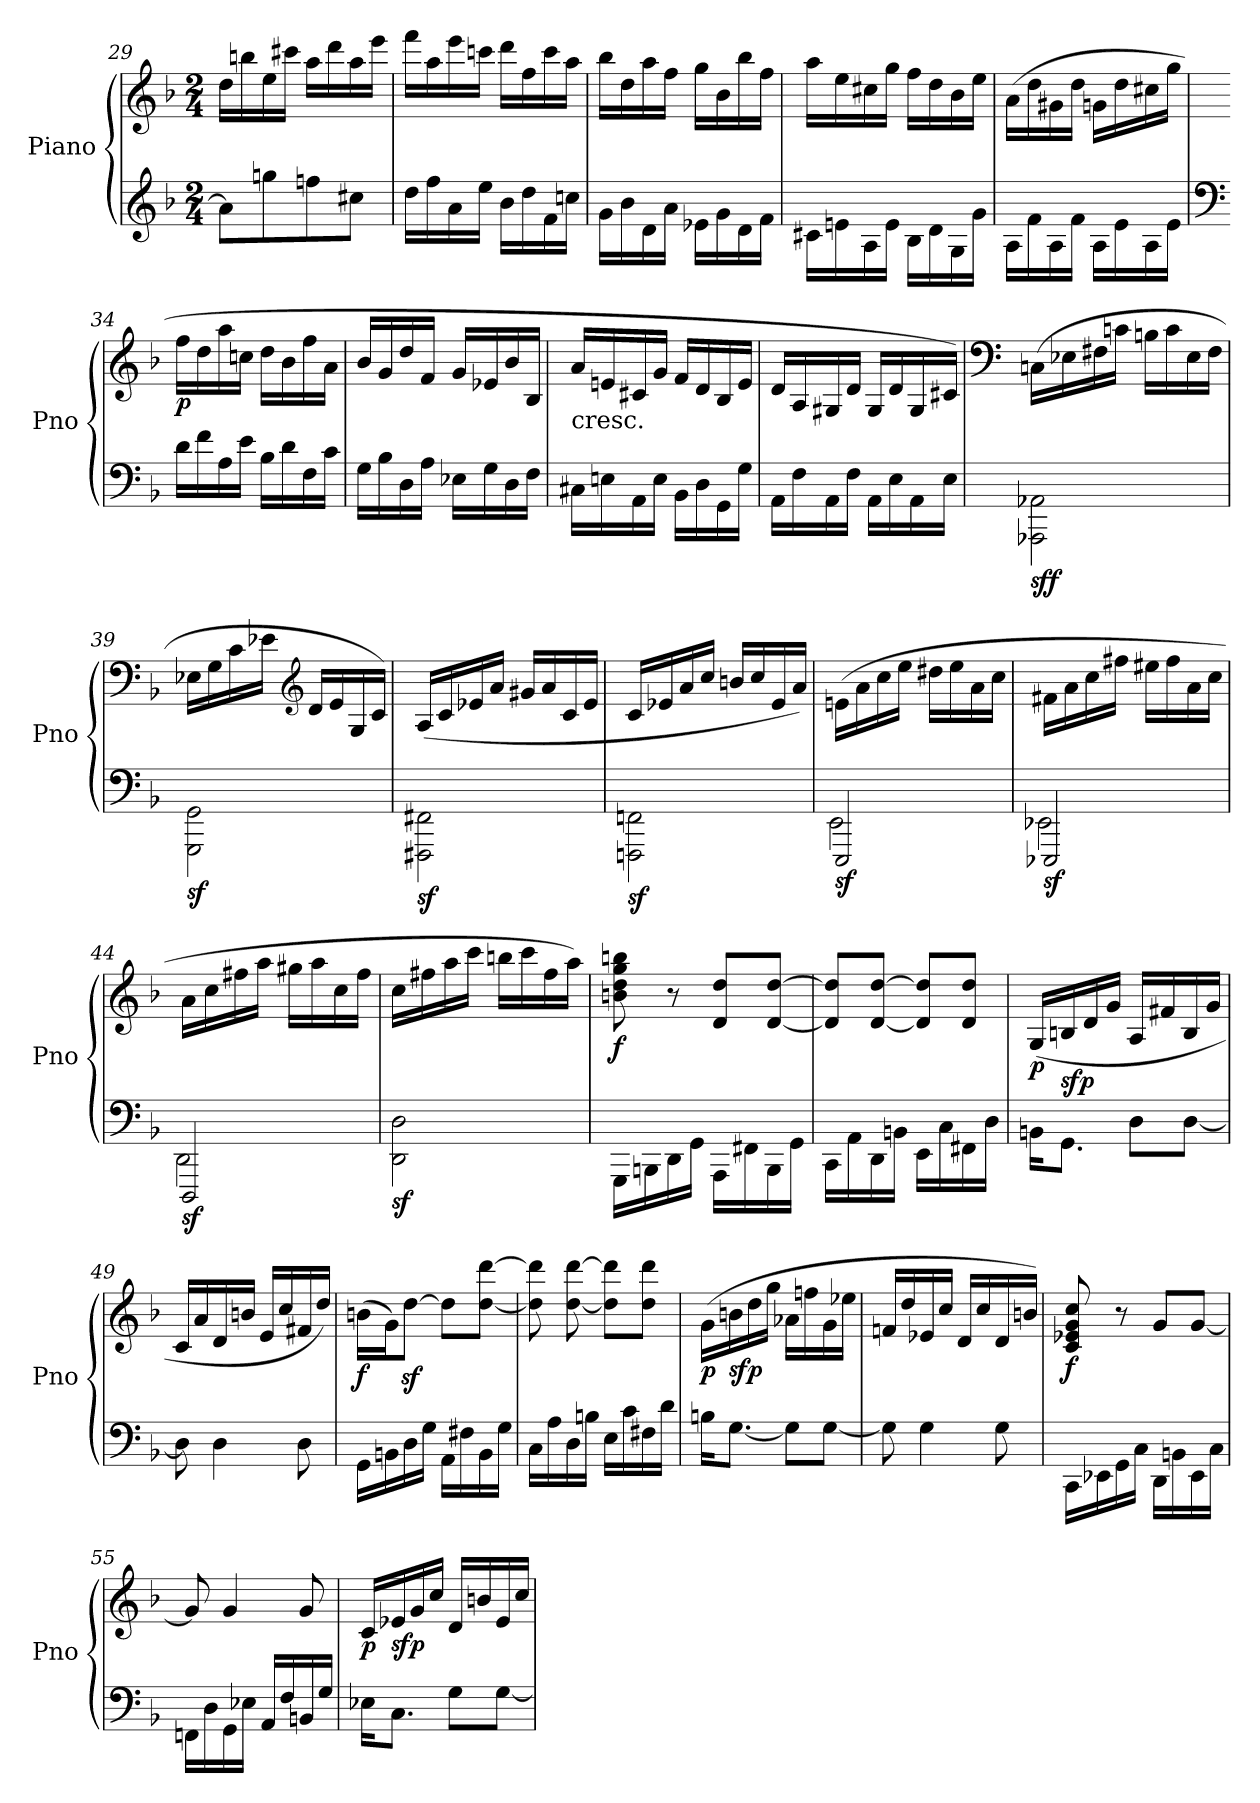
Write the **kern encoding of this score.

**kern	**kern	**dynam
*part1	*part1	*part1
*staff2	*staff1	*staff1/2
*I"Piano	*	*
*I'Pno	*	*
!!LO:LB:g=z
*clefG2	*clefG2	*
*k[b-]	*k[b-]	*
*F:	*F:	*
*M2/4	*M2/4	*
=29	=29	=29
*^	*	*
2ryy	8a\L]	16dd\LL	.
.	.	16bbn\	.
.	8ggn\	16ee\	.
.	.	16ccc#X\JJ	.
.	8ffn\	16aa\LL	.
.	.	16ddd\	.
.	8cc#X\J	16aa\	.
.	.	16eee\JJ	.
=30	=30	=30	=30
2ryy	16dd\LL	16fff\LL	.
.	16ff\	16aa\	.
.	16a\	16eee\	.
.	16ee\JJ	16cccn\JJ	.
.	16b-\LL	16ddd\LL	.
.	16dd\	16ff\	.
.	16f\	16ccc\	.
.	16ccn\JJ	16aa\JJ	.
=31	=31	=31	=31
2ryy	16g\LL	16bb-\LL	.
.	16b-\	16dd\	.
.	16d\	16aa\	.
.	16a\JJ	16ff\JJ	.
.	16e-X\LL	16gg\LL	.
.	16g\	16b-\	.
.	16d\	16bb-\	.
.	16f\JJ	16ff\JJ	.
=32	=32	=32	=32
2ryy	16c#X\LL	16aa\LL	.
.	16en\	16ee\	.
.	16A\	16cc#X\	.
.	16e\JJ	16gg\JJ	.
.	16B-\LL	16ff\LL	.
.	16d\	16dd\	.
.	16G\	16b-\	.
.	16g\JJ	16ee\JJ	.
!!LO:LB:g=z
=33	=33	=33	=33
2ryy	16A\LL	(>16a\LL	.
.	16f\	16dd\	.
.	16A\	16g#X\	.
.	16f\JJ	16dd\JJ	.
.	16A\LL	16gn\LL	.
.	16e\	16dd\	.
.	16A\	16cc#X\	.
.	16e\JJ	16gg\JJ	.
=34	=34	=34	=34
*clefF4	*	*	*
!	!	!	!LO:DY:b
2ryy	16d\LL	16ff\LL	p
.	16f\	16dd\	.
.	16A\	16aa\	.
.	16e\JJ	16ccn\JJ	.
.	16B-\LL	16dd\LL	.
.	16d\	16b-\	.
.	16F\	16ff\	.
.	16c\JJ	16a\JJ	.
=35	=35	=35	=35
2ryy	16G\LL	16b-/LL	.
.	16B-\	16g/	.
.	16D\	16dd/	.
.	16A\JJ	16f/JJ	.
.	16E-X\LL	16g/LL	.
.	16G\	16e-X/	.
.	16D\	16b-/	.
.	16F\JJ	16B-/JJ	.
=36	=36	=36	=36
!	!	!LO:TX:b:t=cresc.	!
2ryy	16C#X\LL	16a/LL	.
.	16En\	16en/	.
.	16AA\	16c#X/	.
.	16E\JJ	16g/JJ	.
.	16BB-\LL	16f/LL	.
.	16D\	16d/	.
.	16GG\	16B-/	.
.	16G\JJ	16e/JJ	.
!!LO:LB:g=z
=37	=37	=37	=37
2ryy	16AA\LL	16d/LL	.
.	16F\	16A/	.
.	16AA\	16G#X/	.
.	16F\JJ	16d/JJ	.
.	16AA\LL	16G#/LL	.
.	16E\	16d/	.
.	16AA\	16G#/	.
.	16E\JJ	16c#X/JJ)	.
=38	=38	=38	=38
*	*	*clefF4	*
!	!	!	!LO:DY:b=2
!	!	!	!LO:DY:n=1:b
2ryy	2AAA-X\ 2AA-X\	(>16Cn\LL	sf f
.	.	16E-X\	.
.	.	16F#X\	.
.	.	16cn\JJ	.
.	.	16Bn\LL	.
.	.	16c\	.
.	.	16E-\	.
.	.	16F#\JJ	.
=39	=39	=39	=39
!	!	!	!LO:DY:b=2
2ryy	2GGG\ 2GG\	16E-X\LL	sf
.	.	16G\	.
.	.	16c\	.
.	.	16e-X\JJ	.
*	*	*clefG2	*
.	.	16d/LL	.
.	.	16e-/	.
.	.	16G/	.
.	.	16c/JJ)	.
=40	=40	=40	=40
!	!	!	!LO:DY:b=2
2ryy	2FFF#X\ 2FF#X\	(>16A/LL	sf
.	.	16c/	.
.	.	16e-X/	.
.	.	16a/JJ	.
.	.	16g#X/LL	.
.	.	16a/	.
.	.	16c/	.
.	.	16e-/JJ	.
!!LO:LB:g=z
=41	=41	=41	=41
!	!	!	!LO:DY:b=2
2ryy	2FFFn\ 2FFn\	16c/LL	sf
.	.	16e-X/	.
.	.	16a/	.
.	.	16cc/JJ	.
.	.	16bn/LL	.
.	.	16cc/	.
.	.	16e-/	.
.	.	16a/JJ)	.
=42	=42	=42	=42
!	!	!	!LO:DY:b=2
2EEE/	2EE\	(>16en\LL	sf
.	.	16a\	.
.	.	16cc\	.
.	.	16ee\JJ	.
.	.	16dd#X\LL	.
.	.	16ee\	.
.	.	16a\	.
.	.	16cc\JJ	.
=43	=43	=43	=43
!	!	!	!LO:DY:b=2
2EEE-X/	2EE-X\	16f#X\LL	sf
.	.	16a\	.
.	.	16cc\	.
.	.	16ff#X\JJ	.
.	.	16ee#X\LL	.
.	.	16ff#\	.
.	.	16a\	.
.	.	16cc\JJ	.
=44	=44	=44	=44
!	!	!	!LO:DY:b=2
2DDD/	2DD\	16a\LL	sf
.	.	16cc\	.
.	.	16ff#X\	.
.	.	16aa\JJ	.
.	.	16gg#X\LL	.
.	.	16aa\	.
.	.	16cc\	.
.	.	16ff#\JJ	.
=45	=45	=45	=45
!	!	!	!LO:DY:b=2
2ryy	2DD\ 2D\	16cc\LL	sf
.	.	16ff#X\	.
.	.	16aa\	.
.	.	16ccc\JJ	.
.	.	16bbn\LL	.
.	.	16ccc\	.
.	.	16ff#\	.
.	.	16aa\JJ)	.
!!LO:PB:g=z
=46	=46	=46	=46
!	!	!	!LO:DY:b
2ryy	16GGG\LL	8bn\ 8dd\ 8gg\ 8bbn\	f
.	16BBBn\	.	.
.	16DD\	8r	.
.	16GG\JJ	.	.
.	16AAA\LL	8d/ 8dd/L	.
.	16FF#X\	.	.
.	16BBB\	[8d/ [8dd/J	.
.	16GG\JJ	.	.
=47	=47	=47	=47
2ryy	16CC\LL	8d/] 8dd/]L	.
.	16AA\	.	.
.	16DD\	[8d/ [8dd/J	.
.	16BBn\JJ	.	.
.	16EE\LL	8d/] 8dd/]L	.
.	16C\	.	.
.	16FF#X\	8d/ 8dd/J	.
.	16D\JJ	.	.
=48	=48	=48	=48
!	!	!	!LO:DY:b
2ryy	16BBn\KL	(>16G/LL	p
!	!	!	!LO:DY:b
.	8.GG\J	16Bn/	sfp
.	.	16d/	.
.	.	16g/JJ	.
.	8D\L	16A/LL	.
.	.	16f#X/	.
.	[8D\J	16B/	.
.	.	16g/JJ	.
=49	=49	=49	=49
2ryy	8D\]	16c/LL	.
.	.	16a/	.
.	4D\	16d/	.
.	.	16bn/JJ	.
.	.	16e/LL	.
.	.	16cc/	.
.	8D\	16f#X/	.
.	.	16dd/JJ)	.
!!LO:LB:g=z
=50	=50	=50	=50
!	!	!	!LO:DY:b
2ryy	16GG\LL	(>16bn\LL	f
.	16BBn\	16g\J)	.
.	16D\	[8ddz<\J	.
.	16G\JJ	.	.
.	16AA\LL	8dd\L]	.
.	16F#X\	.	.
.	16BB\	[8dd\ [8ddd\J	.
.	16G\JJ	.	.
=51	=51	=51	=51
2ryy	16C\LL	8dd\] 8ddd\]	.
.	16A\	.	.
.	16D\	[8dd\ [8ddd\	.
.	16Bn\JJ	.	.
.	16E\LL	8dd\] 8ddd\]L	.
.	16c\	.	.
.	16F#X\	8dd\ 8ddd\J	.
.	16d\JJ	.	.
=52	=52	=52	=52
!	!	!	!LO:DY:b
2ryy	16Bn\KL	(>16g\LL	p
!	!	!	!LO:DY:b
.	[8.G\J	16bn\	sfp
.	.	16dd\	.
.	.	16gg\JJ	.
.	8G\L]	16a-X\LL	.
.	.	16ffn\	.
.	[8G\J	16g\	.
.	.	16ee-X\JJ	.
=53	=53	=53	=53
2ryy	8G\]	16fn/LL	.
.	.	16dd/	.
.	4G\	16e-X/	.
.	.	16cc/JJ	.
.	.	16d/LL	.
.	.	16cc/	.
.	8G\	16d/	.
.	.	16bn/JJ)	.
=54	=54	=54	=54
!	!	!	!LO:DY:b
2ryy	16CC\LL	8c/ 8e-X/ 8g/ 8cc/	f
.	16EE-X\	.	.
.	16GG\	8r	.
.	16C\JJ	.	.
.	16DD\LL	8g/L	.
.	16BBn\	.	.
.	16EE-\	[8g/J	.
.	16C\JJ	.	.
!!LO:LB:g=z
=55	=55	=55	=55
2ryy	16FFn\LL	8g/]	.
.	16D\	.	.
.	16GG\	4g/	.
.	16E-X\JJ	.	.
.	16AA/LL	.	.
.	16F/	.	.
.	16BBn/	8g/	.
.	16G/JJ	.	.
=56	=56	=56	=56
!	!	!	!LO:DY:b
2ryy	16E-X\KL	16c/LL	p
!	!	!	!LO:DY:b
.	8.C\J	16e-X/	sfp
.	.	16g/	.
.	.	16cc/JJ	.
.	8G\L	16d/LL	.
.	.	16bn/	.
.	[8G\J	16e-/	.
.	.	16cc/JJ	.
*v	*v	*	*
=	=	=
*-	*-	*-
